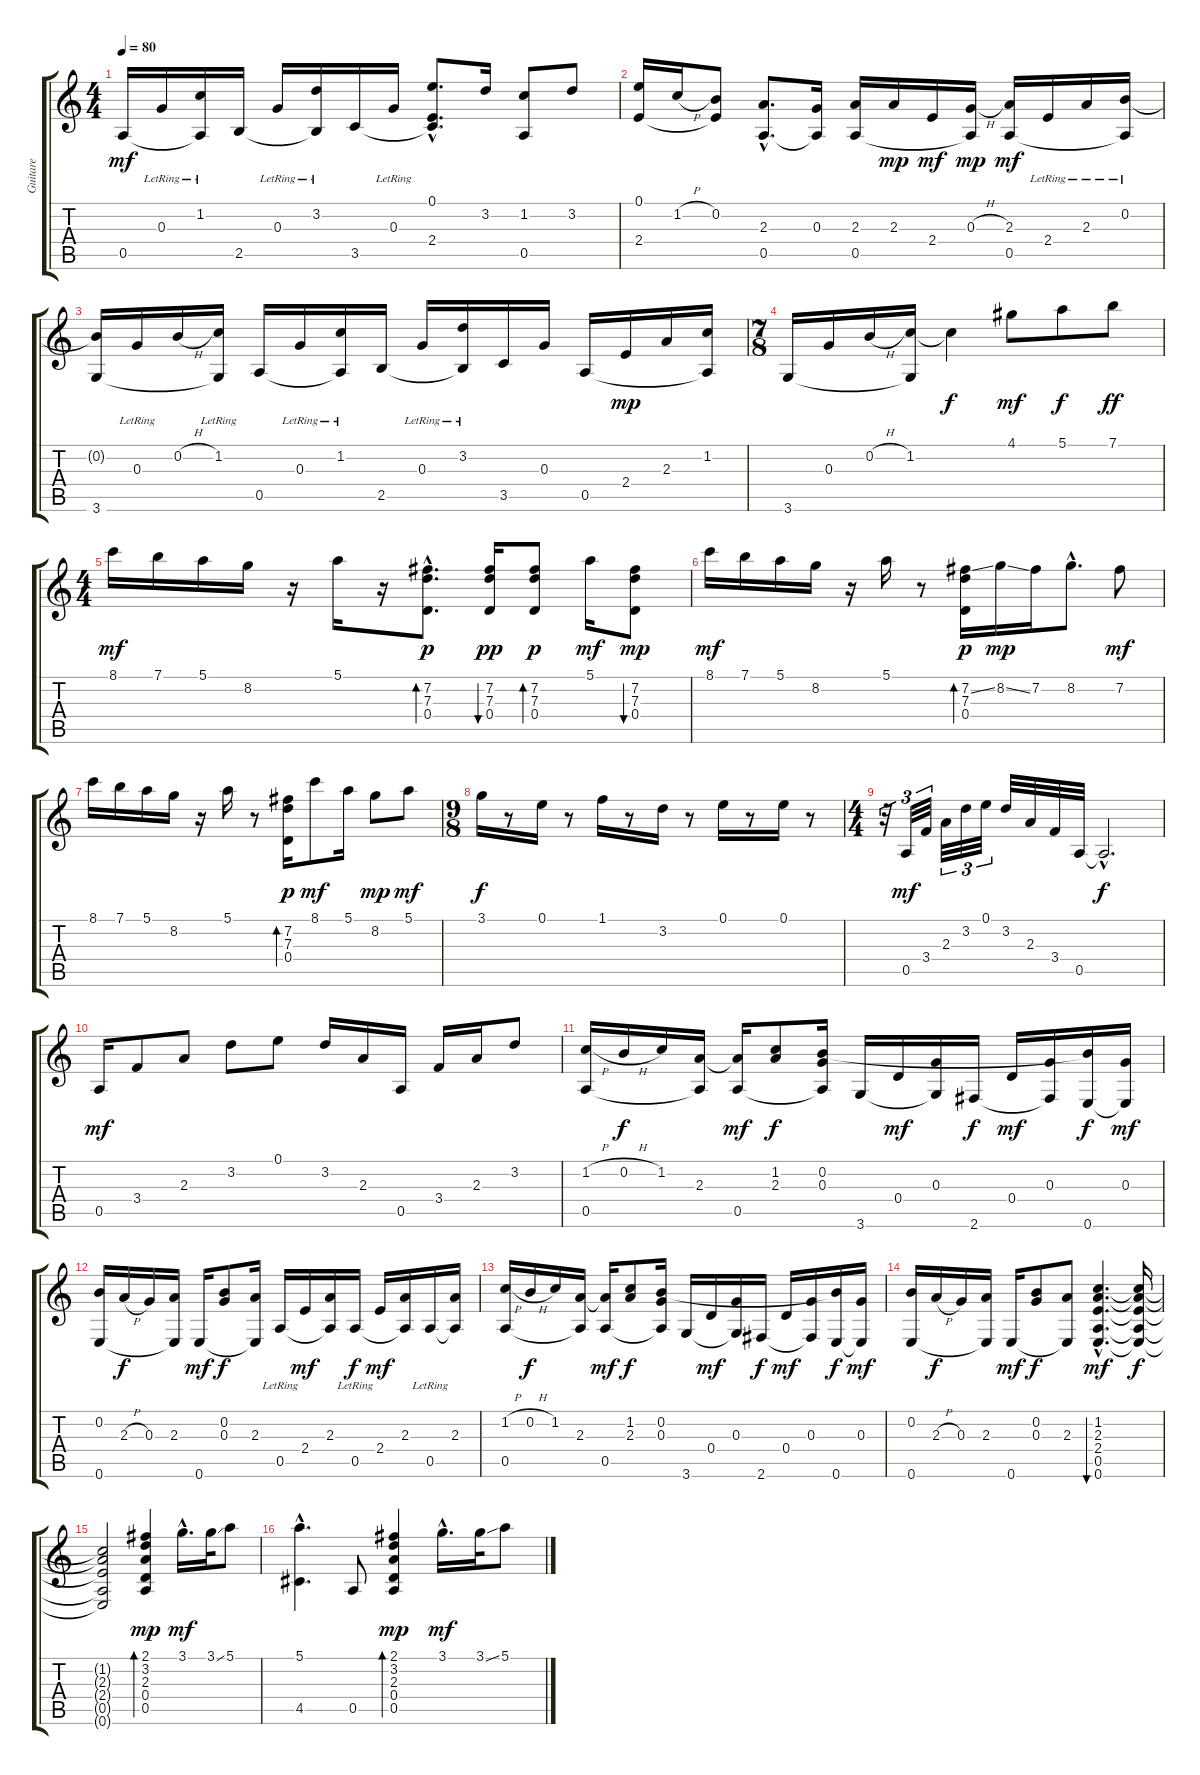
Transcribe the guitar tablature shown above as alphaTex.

\track ("Guitare" "Guitare") {instrument acousticguitarnylon}
\staff {score tabs}
\tuning (E4 B3 G3 D3 A2 E2) {hide}
\ts (4 4)
\tempo 80
\clef g2
\ks c
0.5.16{dy mf} 0.3{lr}.16 (1.2{lr} 0.5{t}).16 2.5.16 0.3{lr}.16 (3.2{lr} 2.5{t}).16 3.5.16 0.3{lr}.16 (0.1{hac} 2.4{hac} 3.5{hac t}).8{d} 3.2.16 (1.2 0.5).8 3.2.8 |
(0.1 2.4).16 1.2{h}.16 (0.2 2.4{t}).8 (2.3{hac} 0.5{hac}).8{d} (0.3 0.5{t}).16 (2.3 0.5).16 2.3.16{dy mp} 2.4.16{dy mf} (0.3{h} 0.5{t}).16{dy mp} (2.3 0.5).16{dy mf} 2.4{lr}.16 2.3{lr}.16 (0.2{lr} 0.5{t}).16 |
(0.2{t} 3.6).16 0.3{lr}.16 0.2{h}.16 (1.2{lr} 3.6{t}).16 0.5.16 0.3{lr}.16 (1.2{lr} 0.5{t}).16 2.5.16 0.3{lr}.16 (3.2{lr} 2.5{t}).16 3.5.16 0.3.16 0.5.16 2.4.16{dy mp} 2.3.16 (1.2 0.5{t}).16 |
\ts (7 8)
3.6.16 0.3.16 0.2{h}.16 (1.2 3.6{t}).16 1.2{t}.4{dy f} 4.1.8{dy mf} 5.1.8{dy f} 7.1.8{dy ff} |
\ts (4 4)
8.1.16{dy mf} 7.1.16 5.1.16 8.2.16 r.16 5.1.16 r.16 (7.2{hac} 7.3{hac} 0.4{hac}).8{d bd 60 dy p} (7.2 7.3 0.4).16{bu 60 dy pp} (7.2 7.3 0.4).8{bd 60 dy p} 5.1.16{dy mf} (7.2 7.3 0.4).8{bu 60 dy mp} |
8.1.16{dy mf} 7.1.16 5.1.16 8.2.16 r.16 5.1.16 r.8 (7.2{ss} 7.3 0.4).16{bd 480 dy p} 8.2{ss}.16{dy mp} 7.2.16 8.2{hac}.8{d} 7.2.8{dy mf} |
8.1.16 7.1.16 5.1.16 8.2.16 r.16 5.1.16 r.8 (7.2 7.3 0.4).16{bd 480 dy p} 8.1.8{dy mf} 5.1.16 8.2.8{dy mp} 5.1.8{dy mf} |
\ts (9 8)
3.1.16{dy f} r.8 0.1.16 r.8 1.1.16 r.8 3.2.16 r.8 0.1.16 r.8 0.1.16 r.8 |
\ts (4 4)
r.32{tu (3 2)} 0.5.32{tu (3 2) dy mf} 3.4.32{tu (3 2)} 2.3.32{tu (3 2)} 3.2.32{tu (3 2)} 0.1.32{tu (3 2)} 3.2.32 2.3.32 3.4.32 0.5.32 0.5{hac t}.2{d dy f} |
0.5.16{dy mf} 3.4.8 2.3.8 3.2.8 0.1.8 3.2.16 2.3.16 0.5.16 3.4.16 2.3.16 3.2.8 |
(1.2{h} 0.5).16 0.2{h}.16{dy f} 1.2.16 (2.3 0.5{t}).16 (2.3{t} 0.5).16{dy mf} (1.2 2.3).8{dy f} (0.2 0.3 0.5{t}).16 3.6.16 0.4.16{dy mf} (0.3 3.6{t}).16 2.6.16{dy f} 0.4.16{dy mf} (0.3 2.6{t}).16 (0.2{t} 0.6).16{dy f} (0.3 0.6{t}).16{dy mf} |
(0.2 0.6).16 2.3{h}.16{dy f} 0.3.16 (2.3 0.6{t}).16 0.6.16{dy mf} (0.2 0.3).8{dy f} (2.3 0.6{t}).16 0.5{lr}.16 2.4.16{dy mf} (2.3 0.5{t}).16 0.5{lr}.16{dy f} 2.4.16{dy mf} (2.3 0.5{t}).16 0.5{lr}.16 (2.3 0.5{t}).16 |
(1.2{h} 0.5).16 0.2{h}.16{dy f} 1.2.16 (2.3 0.5{t}).16 (2.3{t} 0.5).16{dy mf} (1.2 2.3).8{dy f} (0.2 0.3 0.5{t}).16 3.6.16 0.4.16{dy mf} (0.3 3.6{t}).16 2.6.16{dy f} 0.4.16{dy mf} (0.3 2.6{t}).16 (0.2{t} 0.6).16{dy f} (0.3 0.6{t}).16{dy mf} |
(0.2 0.6).16 2.3{h}.16{dy f} 0.3.16 (2.3 0.6{t}).16 0.6.16{dy mf} (0.2 0.3).8{dy f} (2.3 0.6{t}).8 (1.2{hac} 2.3{hac} 2.4{hac} 0.5{hac} 0.6{hac}).4{d bu 240 dy mf} (1.2{t} 2.3{t} 2.4{t} 0.5{t} 0.6{t}).16{dy f} |
(1.2{t} 2.3{t} 2.4{t} 0.5{t} 0.6{t}).2 (2.1 3.2 2.3 0.4 0.5).4{bd 240 dy mp} 3.1{hac}.16{d dy mf} 3.1{ss}.32 5.1.8 |
(5.1{hac} 4.5{hac}).4{d} 0.5.8 (2.1 3.2 2.3 0.4 0.5).4{bd 240 dy mp} 3.1{hac}.16{d dy mf} 3.1{ss}.32 5.1.8
